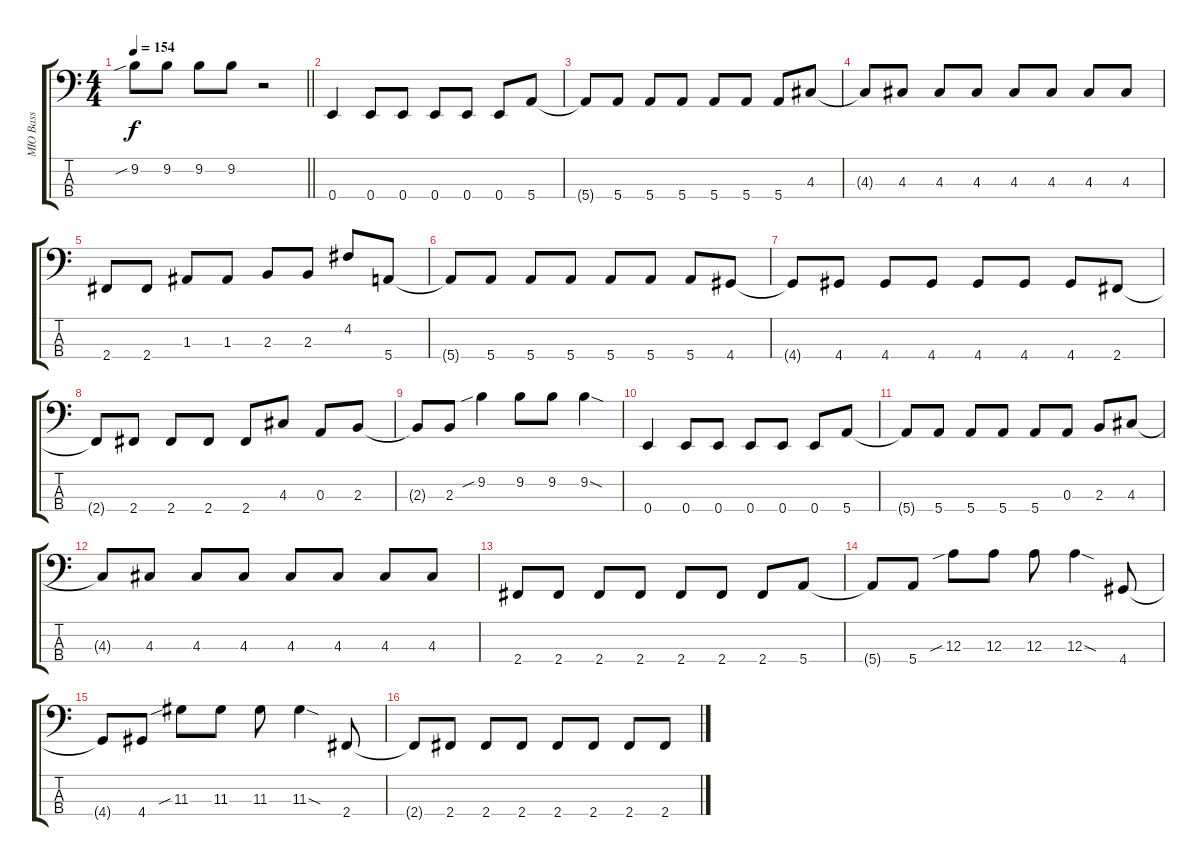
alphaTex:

\track ("MIO Bass" "MIO Bass") {instrument electricbassfinger}
\staff {score tabs}
\tuning (G2 D2 A1 E1) {hide}
\ts (4 4)
\tempo 154
\clef f4
\barLineRight lightlight
\ks c
9.2{sib}.8{dy f} 9.2.8 9.2.8 9.2.8 r.2 |
0.4.4 0.4.8 0.4.8 0.4.8 0.4.8 0.4.8 5.4.8 |
5.4{t}.8 5.4.8 5.4.8 5.4.8 5.4.8 5.4.8 5.4.8 4.3.8 |
4.3{t}.8 4.3.8 4.3.8 4.3.8 4.3.8 4.3.8 4.3.8 4.3.8 |
2.4.8 2.4.8 1.3.8 1.3.8 2.3.8 2.3.8 4.2.8 5.4.8 |
5.4{t}.8 5.4.8 5.4.8 5.4.8 5.4.8 5.4.8 5.4.8 4.4.8 |
4.4{t}.8 4.4.8 4.4.8 4.4.8 4.4.8 4.4.8 4.4.8 2.4.8 |
2.4{t}.8 2.4.8 2.4.8 2.4.8 2.4.8 4.3.8 0.3.8 2.3.8 |
2.3{t}.8 2.3.8 9.2{sib}.4 9.2.8 9.2.8 9.2{sod}.4 |
0.4.4 0.4.8 0.4.8 0.4.8 0.4.8 0.4.8 5.4.8 |
5.4{t}.8 5.4.8 5.4.8 5.4.8 5.4.8 0.3.8 2.3.8 4.3.8 |
4.3{t}.8 4.3.8 4.3.8 4.3.8 4.3.8 4.3.8 4.3.8 4.3.8 |
2.4.8 2.4.8 2.4.8 2.4.8 2.4.8 2.4.8 2.4.8 5.4.8 |
5.4{t}.8 5.4.8 12.3{sib}.8 12.3.8 12.3.8 12.3{sod}.4 4.4.8 |
4.4{t}.8 4.4.8 11.3{sib}.8 11.3.8 11.3.8 11.3{sod}.4 2.4.8 |
2.4{t}.8 2.4.8 2.4.8 2.4.8 2.4.8 2.4.8 2.4.8 2.4.8
